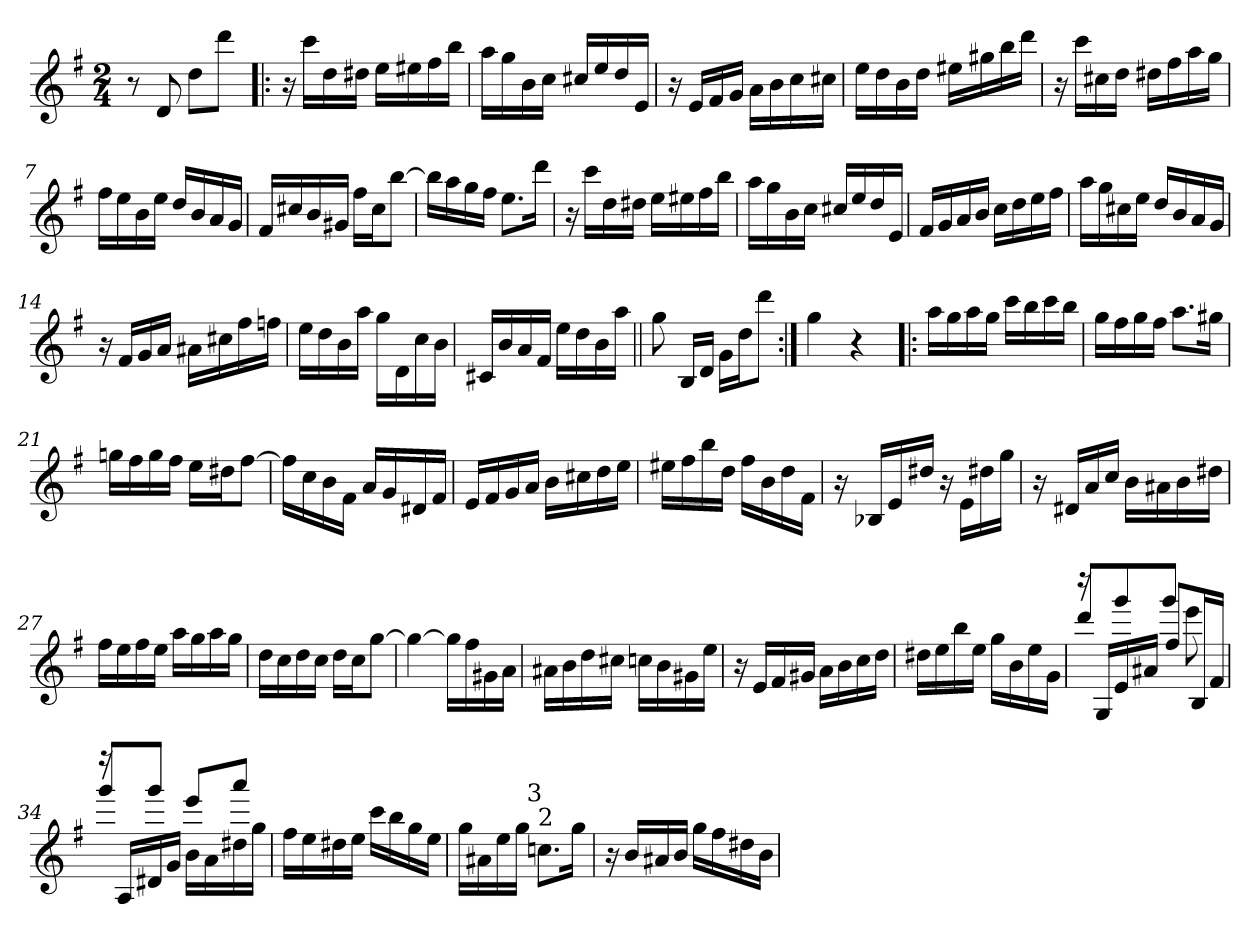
**kern
*part1
*staff1
*clefG2
*k[f#]
*G:
*M2/4
=1
8r
8d/
8dd\L
8ddd\J
=2!|:
16r
16ccc\LL
16dd\
16dd#X\JJ
16ee\LL
16ee#X\
16ff#\
16bb\JJ
=3
16aa\LL
16gg\
16b\
16cc\JJ
16cc#X/LL
16ee/
16dd/
16e/JJ
=4
16r
16e/LL
16f#/
16g/JJ
16a\LL
16b\
16cc\
16cc#X\JJ
!!LO:LB:g=z
=5
16ee\LL
16dd\
16b\
16dd\JJ
16ee#X\LL
16gg#X\
16bb\
16ddd\JJ
=6
16r
16ccc\LL
16cc#X\
16dd\JJ
16dd#X\LL
16ff#\
16aa\
16gg\JJ
=7
16ff#\LL
16ee\
16b\
16ee\JJ
16dd/LL
16b/
16a/
16g/JJ
=8
16f#/LL
16cc#X/
16b/
16g#X/JJ
16ff#\LL
16cc#\J
[8bb\J
!!LO:LB:g=z
=9
16bb\LL]
16aa\
16gg\
16ff#\JJ
8.ee\L
16ddd\Jk
=10
16r
16ccc\LL
16dd\
16dd#X\JJ
16ee\LL
16ee#X\
16ff#\
16bb\JJ
=11
16aa\LL
16gg\
16b\
16cc\JJ
16cc#X/LL
16ee/
16dd/
16e/JJ
=12
16f#/LL
16g/
16a/
16b/JJ
16cc\LL
16dd\
16ee\
16ff#\JJ
!!LO:LB:g=z
=13
16aa\LL
16gg\
16cc#X\
16ee\JJ
16dd/LL
16b/
16a/
16g/JJ
=14
16r
16f#/LL
16g/
16a/JJ
16a#X\LL
16cc#X\
16ff#\
16ffn\JJ
=15
16ee\LL
16dd\
16b\
16aa\JJ
16gg\LL
16d\
16cc\
16b\JJ
=16
16c#X/LL
16b/
16a/
16f#/JJ
16ee\LL
16dd\
16b\
16aa\JJ
!!LO:LB:g=z
=17||
8gg\
16B/LL
16d/JJ
16g\LL
16dd\J
8ddd\J
=18:|!
4gg\
4r
=19!|:
16aa\LL
16gg\
16aa\
16gg\JJ
16ccc\LL
16bb\
16ccc\
16bb\JJ
=20
16gg\LL
16ff#\
16gg\
16ff#\JJ
8.aa\L
16gg#X\Jk
!!LO:LB:g=z
=21
16ggn\LL
16ff#\
16gg\
16ff#\JJ
16ee\LL
16dd#X\J
[8ff#\J
=22
16ff#\LL]
16cc\
16b\
16f#\JJ
16a/LL
16g/
16d#X/
16f#/JJ
=23
16e/LL
16f#/
16g/
16a/JJ
16b\LL
16cc#X\
16dd\
16ee\JJ
=24
16ee#X\LL
16ff#\
16bb\
16dd\JJ
16ff#\LL
16b\
16dd\
16f#\JJ
!!LO:LB:g=z
=25
16r
16B-X/LL
16e/
16dd#X/JJ
16r
16e\LL
16dd#X\
16gg\JJ
=26
16r
16d#X/LL
16a/
16cc/JJ
16b\LL
16a#X\
16b\
16dd#X\JJ
=27
16ff#\LL
16ee\
16ff#\
16ee\JJ
16aa\LL
16gg\
16aa\
16gg\JJ
=28
16dd\LL
16cc\
16dd\
16cc\JJ
16dd\LL
16cc\J
[8gg\J
!!LO:LB:g=z
=29
4gg\_
16gg\LL]
16ff#\
16g#X\
16a\JJ
=30
16a#X\LL
16b\
16dd\
16cc#X\JJ
16ccn\LL
16b\
16g#X\
16ee\JJ
=31
16r
16e/LL
16f#/
16g#X/JJ
16a\LL
16b\
16cc\
16dd\JJ
=32
16dd#X\LL
16ee\
16bb\
16ee\JJ
16gg\LL
16b\
16ee\
16g\JJ
!!LO:LB:g=z
=33
*^
16r	8ddd!/L
16G/LL	.
16e/	8ggg!/
16a#X/JJ	.
8ff#/L	8ggg!/J
16B/L	8eee!
16f#/JJ	.
=34	=34
16r	8ggg!/L
16A/LL	.
16d#X/	8ggg!/J
16g/JJ	.
16b\LL	8eee!/L
16a\	.
16dd#X\	8aaa!/J
16gg\JJ	.
*v	*v
=35
16ff#\LL
16ee\
16dd#X\
16ee\JJ
16ccc\LL
16bb\
16gg\
16ee\JJ
=36
*^
16gg\LL	8..ryy
16a#X\	.
16ee\	.
16gg\JJ	.
!	!LO:TX:a:t=3
.	4ryy
!LO:TX:a:t=2	!
8.ccn\L	.
16gg\Jk	.
.	32ryy
*v	*v
!!LO:LB:g=z
=37
16r
16b/LL
16a#X/
16b/JJ
16gg\LL
16ff#\
16dd#X\
16b\JJ
=
*-
